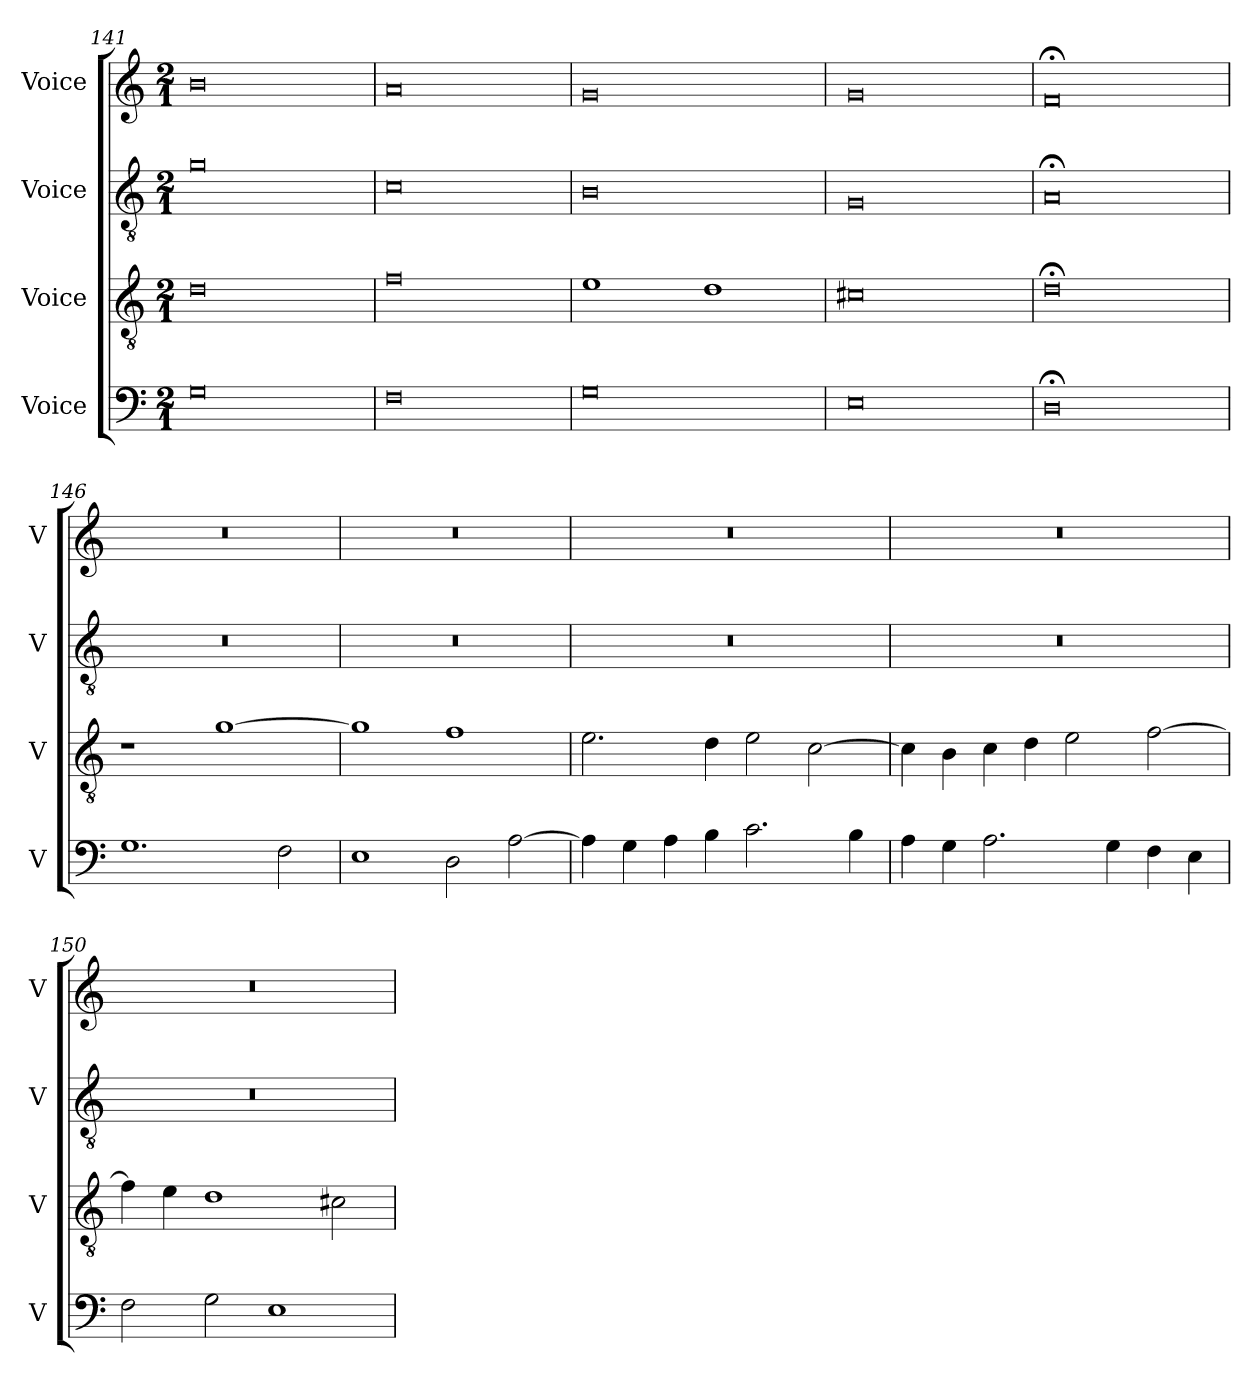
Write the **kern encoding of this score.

**kern	**kern	**kern	**kern
*part4	*part3	*part2	*part1
*staff4	*staff3	*staff2	*staff1
*I"Voice	*I"Voice	*I"Voice	*I"Voice
*I'V	*I'V	*I'V	*I'V
*clefF4	*clefGv2	*clefGv2	*clefG2
*k[]	*k[]	*k[]	*k[]
*M2/1	*M2/1	*M2/1	*M2/1
=141	=141	=141	=141
0G	0d	0g	0b
=142	=142	=142	=142
0F	0f	0c	0a
!!LO:LB:g=z
=143	=143	=143	=143
0G	1e	0B	0g
.	1d	.	.
=144	=144	=144	=144
0E	0c#X	0G	0g
=145	=145	=145	=145
0D;	0d;	0A;	0f;
=146	=146	=146	=146
1.G	1r	0r	0r
.	[1g	.	.
2F\	.	.	.
=147	=147	=147	=147
1E	1g]	0r	0r
2D\	1f	.	.
[2A\	.	.	.
!!LO:LB:g=z
=148	=148	=148	=148
4A\]	2.e\	0r	0r
4G\	.	.	.
4A\	.	.	.
4B\	4d\	.	.
2.c\	2e\	.	.
.	[2c\	.	.
4B\	.	.	.
=149	=149	=149	=149
4A\	4c\]	0r	0r
4G\	4B\	.	.
2.A\	4c\	.	.
.	4d\	.	.
.	2e\	.	.
4G\	.	.	.
4F\	[2f\	.	.
4E\	.	.	.
=150	=150	=150	=150
2F\	4f\]	0r	0r
.	4e\	.	.
2G\	1d	.	.
1E	.	.	.
.	2c#X\	.	.
=	=	=	=
*-	*-	*-	*-
